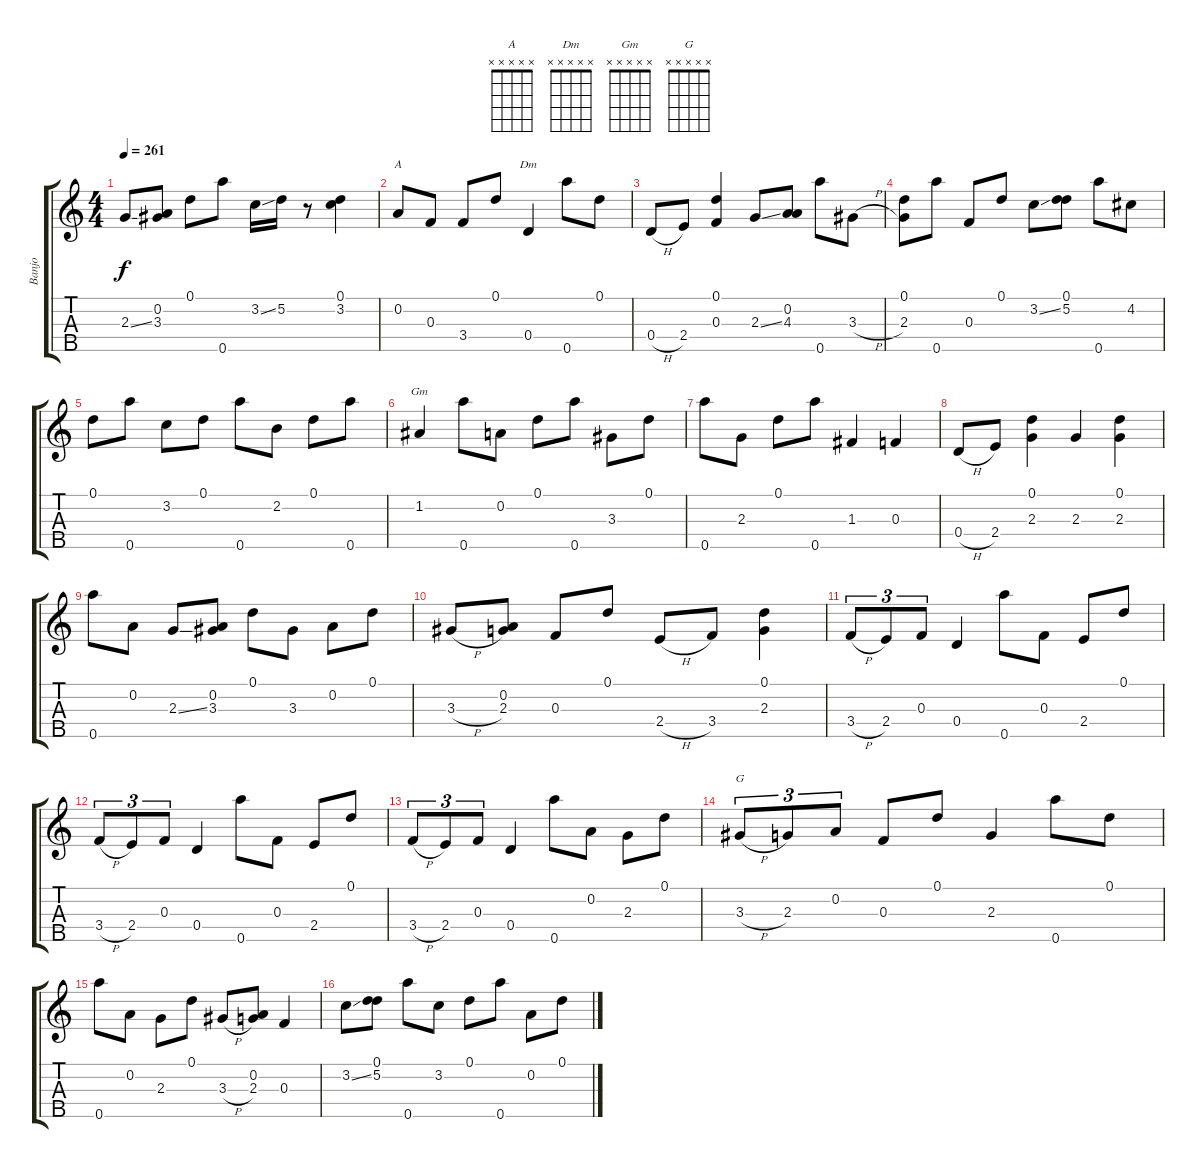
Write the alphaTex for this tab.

\track ("Banjo" "Banjo") {instrument banjo}
\staff {score tabs}
\tuning (D4 A3 F3 D3 A4) {hide}
\displaytranspose 12
\chord ("A" x x x x x) {firstfret 0}
\chord ("Dm" x x x x x) {firstfret 0}
\chord ("Gm" x x x x x) {firstfret 0}
\chord ("G" x x x x x) {firstfret 0}
\ts (4 4)
\tempo 261
\clef g2
\ks c
2.3{ss}.8{dy f} (0.2 3.3).8 0.1.8 0.5.8 3.2{ss}.16 5.2.16 r.8 (0.1 3.2).4 |
0.2.8{ch "A"} 0.3.8 3.4.8 0.1.8 0.4.4{ch "Dm"} 0.5.8 0.1.8 |
0.4{h}.8 2.4.8 (0.1 0.3).4 2.3{ss}.8 (0.2 4.3).8 0.5.8 3.3{h}.8 |
(0.1 2.3).8 0.5.8 0.3.8 0.1.8 3.2{ss}.8 (0.1 5.2).8 0.5.8 4.2.8 |
0.1.8 0.5.8 3.2.8 0.1.8 0.5.8 2.2.8 0.1.8 0.5.8 |
1.2.4{ch "Gm"} 0.5.8 0.2.8 0.1.8 0.5.8 3.3.8 0.1.8 |
0.5.8 2.3.8 0.1.8 0.5.8 1.3.4 0.3.4 |
0.4{h}.8 2.4.8 (0.1 2.3).4 2.3.4 (0.1 2.3).4 |
0.5.8 0.2.8 2.3{ss}.8 (0.2 3.3).8 0.1.8 3.3.8 0.2.8 0.1.8 |
3.3{h}.8 (0.2 2.3).8 0.3.8 0.1.8 2.4{h}.8 3.4.8 (0.1 2.3).4 |
3.4{h}.8{tu (3 2)} 2.4.8{tu (3 2)} 0.3.8{tu (3 2)} 0.4.4 0.5.8 0.3.8 2.4.8 0.1.8 |
3.4{h}.8{tu (3 2)} 2.4.8{tu (3 2)} 0.3.8{tu (3 2)} 0.4.4 0.5.8 0.3.8 2.4.8 0.1.8 |
3.4{h}.8{tu (3 2)} 2.4.8{tu (3 2)} 0.3.8{tu (3 2)} 0.4.4 0.5.8 0.2.8 2.3.8 0.1.8 |
3.3{h}.8{tu (3 2) ch "G"} 2.3.8{tu (3 2)} 0.2.8{tu (3 2)} 0.3.8 0.1.8 2.3.4 0.5.8 0.1.8 |
0.5.8 0.2.8 2.3.8 0.1.8 3.3{h}.8 (0.2 2.3).8 0.3.4 |
3.2{ss}.8 (0.1 5.2).8 0.5.8 3.2.8 0.1.8 0.5.8 0.2.8 0.1.8
